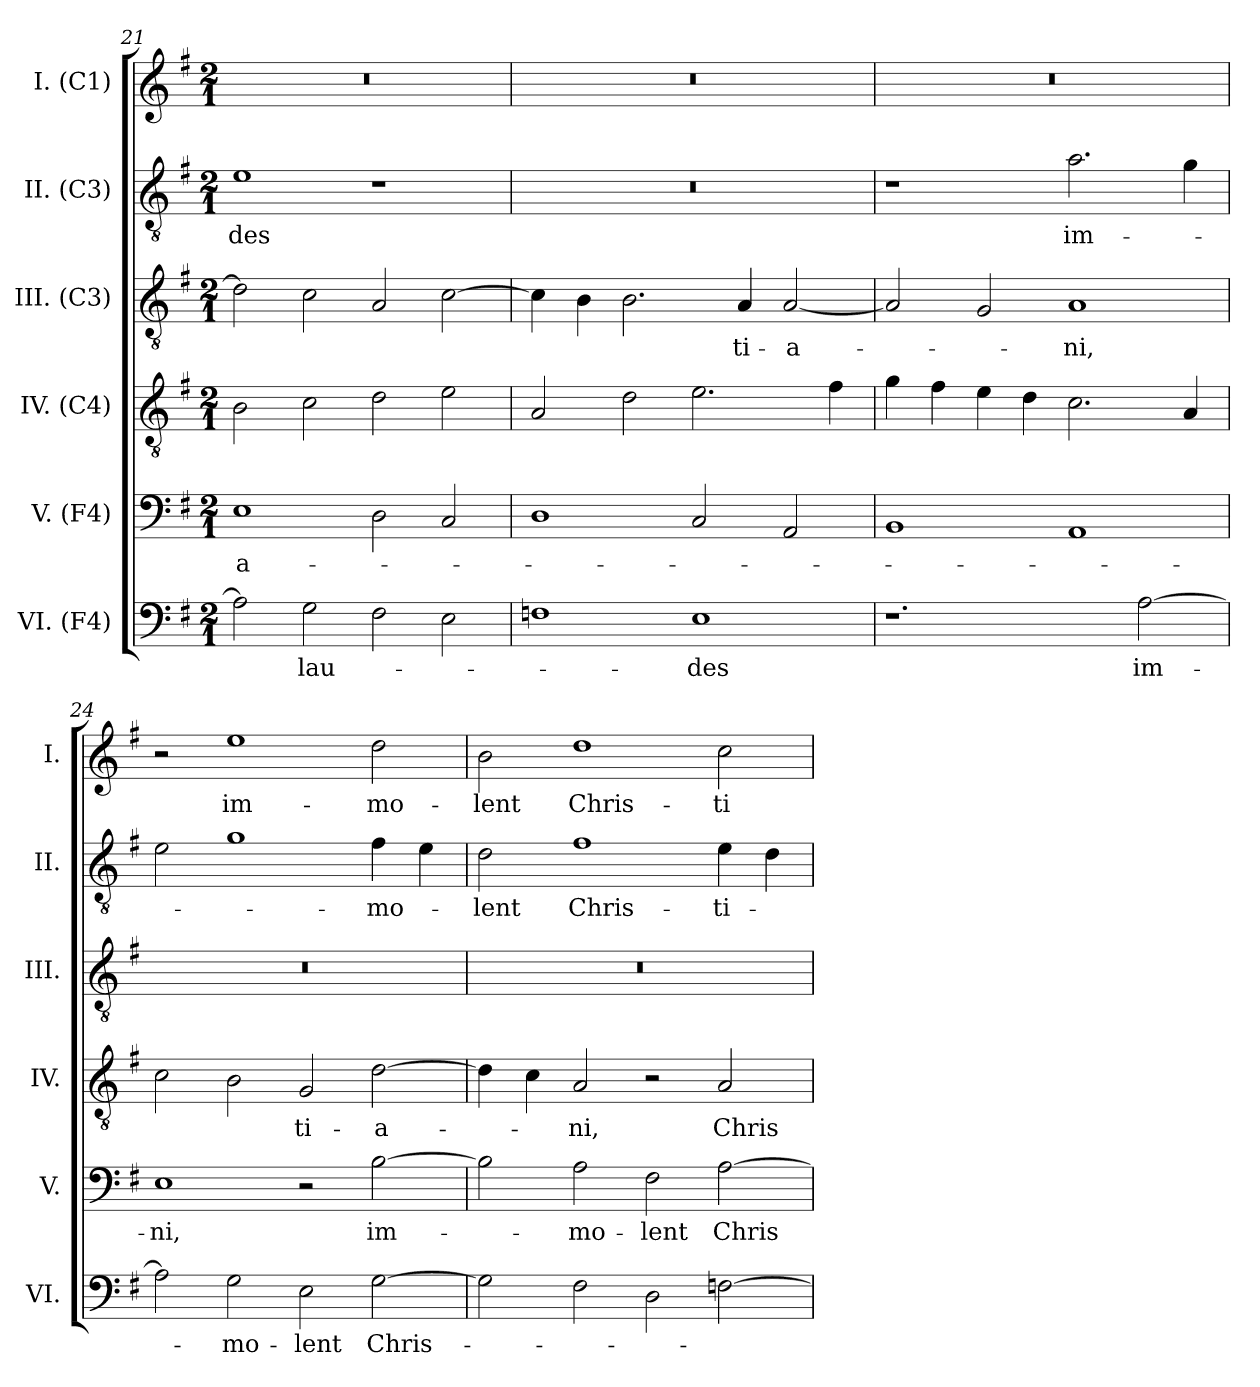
**kern	**text	**kern	**text	**kern	**text	**kern	**text	**kern	**text	**kern	**text
*part6	*part6	*part5	*part5	*part4	*part4	*part3	*part3	*part2	*part2	*part1	*part1
*staff6	*staff6	*staff5	*staff5	*staff4	*staff4	*staff3	*staff3	*staff2	*staff2	*staff1	*staff1
*I"VI. (F4)	*	*I"V. (F4)	*	*I"IV. (C4)	*	*I"III. (C3)	*	*I"II. (C3)	*	*I"I. (C1)	*
*I'VI.	*	*I'V.	*	*I'IV.	*	*I'III.	*	*I'II.	*	*I'I.	*
*clefF4	*	*clefF4	*	*clefGv2	*	*clefGv2	*	*clefGv2	*	*clefG2	*
*	*	*	*	*ITrd7c12	*	*ITrd7c12	*	*ITrd7c12	*	*	*
*k[f#]	*	*k[f#]	*	*k[f#]	*	*k[f#]	*	*k[f#]	*	*k[f#]	*
*G:	*	*G:	*	*G:	*	*G:	*	*G:	*	*G:	*
*M2/1	*	*M2/1	*	*M2/1	*	*M2/1	*	*M2/1	*	*M2/1	*
=21	=21	=21	=21	=21	=21	=21	=21	=21	=21	=21	=21
!	!	!	!LO:LY:b:color=#000000	!	!	!	!	!	!	!	!
!	!	!	!	!	!	!	!	!	!LO:LY:b:color=#000000	!LO:N:vis=1	!
2Ai\]	.	1Ei	-a-	2BBi\	.	2Di\]	.	1Ei	-des	0r	.
!	!LO:LY:b:color=#000000	!	!	!	!	!	!	!	!	!	!
2Gi\	lau-	.	.	2Ci\	.	2Ci\	.	.	.	.	.
2F#i\	.	2Di\	.	2Di\	.	2AAi/	.	1r	.	.	.
2Ei\	.	2Ci/	.	2Ei\	.	[2Ci\	.	.	.	.	.
!!LO:LB:g=z
=22	=22	=22	=22	=22	=22	=22	=22	=22	=22	=22	=22
!	!	!	!	!	!	!	!	!LO:N:vis=1	!	!LO:N:vis=1	!
1Fi	.	1Di	.	2AAi/	.	4Ci\]	.	0r	.	0r	.
.	.	.	.	.	.	4BBi\	.	.	.	.	.
.	.	.	.	2Di\	.	2.BBi\	.	.	.	.	.
!	!LO:LY:b:color=#000000	!	!	!	!	!	!	!	!	!	!
1Ei	-des	2Ci/	.	2.Ei\	.	.	.	.	.	.	.
!	!	!	!	!	!	!	!LO:LY:b:color=#000000	!	!	!	!
.	.	.	.	.	.	4AAi/	-ti-	.	.	.	.
!	!	!	!	!	!	!	!LO:LY:b:color=#000000	!	!	!	!
.	.	2AAi/	.	.	.	[2AAi/	-a-	.	.	.	.
.	.	.	.	4F#i\	.	.	.	.	.	.	.
=23	=23	=23	=23	=23	=23	=23	=23	=23	=23	=23	=23
!	!	!	!	!	!	!	!	!	!	!LO:N:vis=1	!
1.r	.	1BBi	.	4Gi\	.	2AAi/]	.	1r	.	0r	.
.	.	.	.	4F#i\	.	.	.	.	.	.	.
.	.	.	.	4Ei\	.	2GGi/	.	.	.	.	.
.	.	.	.	4Di\	.	.	.	.	.	.	.
!	!	!	!	!	!	!	!LO:LY:b:color=#000000	!	!	!	!
!	!	!	!	!	!	!	!	!	!LO:LY:b:color=#000000	!	!
.	.	1AAi	.	2.Ci\	.	1AAi	-ni,	2.Ai\	im-	.	.
!	!LO:LY:b:color=#000000	!	!	!	!	!	!	!	!	!	!
[2Ai\	im-	.	.	.	.	.	.	.	.	.	.
.	.	.	.	4AAi/	.	.	.	4Gi\	.	.	.
=24	=24	=24	=24	=24	=24	=24	=24	=24	=24	=24	=24
!	!	!	!LO:LY:b:color=#000000	!	!	!LO:N:vis=1	!	!	!	!	!
2Ai\]	.	1Ei	-ni,	2Ci\	.	0r	.	2Ei\	.	2r	.
!	!LO:LY:b:color=#000000	!	!	!	!	!	!	!	!	!	!
!	!	!	!	!	!	!	!	!	!	!	!LO:LY:b:color=#000000
2Gi\	-mo-	.	.	2BBi\	.	.	.	1Gi	.	1eei	im-
!	!LO:LY:b:color=#000000	!	!	!	!	!	!	!	!	!	!
!	!	!	!	!	!LO:LY:b:color=#000000	!	!	!	!	!	!
2Ei\	-lent	2r	.	2GGi/	-ti-	.	.	.	.	.	.
!	!LO:LY:b:color=#000000	!	!	!	!	!	!	!	!	!	!
!	!	!	!LO:LY:b:color=#000000	!	!	!	!	!	!	!	!
!	!	!	!	!	!LO:LY:b:color=#000000	!	!	!	!	!	!
!	!	!	!	!	!	!	!	!	!LO:LY:b:color=#000000	!	!
!	!	!	!	!	!	!	!	!	!	!	!LO:LY:b:color=#000000
[2Gi\	Chris-	[2Bi\	im-	[2Di\	-a-	.	.	4F#i\	-mo-	2ddi\	-mo-
.	.	.	.	.	.	.	.	4Ei\	.	.	.
=25	=25	=25	=25	=25	=25	=25	=25	=25	=25	=25	=25
!	!	!	!	!	!	!LO:N:vis=1	!	!	!	!	!
!	!	!	!	!	!	!	!	!	!LO:LY:b:color=#000000	!	!
!	!	!	!	!	!	!	!	!	!	!	!LO:LY:b:color=#000000
2Gi\]	.	2Bi\]	.	4Di\]	.	0r	.	2Di\	-lent	2bi\	-lent
.	.	.	.	4Ci\	.	.	.	.	.	.	.
!	!	!	!LO:LY:b:color=#000000	!	!	!	!	!	!	!	!
!	!	!	!	!	!LO:LY:b:color=#000000	!	!	!	!	!	!
!	!	!	!	!	!	!	!	!	!LO:LY:b:color=#000000	!	!
!	!	!	!	!	!	!	!	!	!	!	!LO:LY:b:color=#000000
2F#i\	.	2Ai\	-mo-	2AAi/	-ni,	.	.	1F#i	Chris-	1ddi	Chris-
!	!	!	!LO:LY:b:color=#000000	!	!	!	!	!	!	!	!
2Di\	.	2F#i\	-lent	2r	.	.	.	.	.	.	.
!	!	!	!LO:LY:b:color=#000000	!	!	!	!	!	!	!	!
!	!	!	!	!	!LO:LY:b:color=#000000	!	!	!	!	!	!
!	!	!	!	!	!	!	!	!	!LO:LY:b:color=#000000	!	!
!	!	!	!	!	!	!	!	!	!	!	!LO:LY:b:color=#000000
[2Fi\	.	[2Ai\	Chris-	2AAi/	Chris-	.	.	4Ei\	-ti-	2cci\	-ti-
.	.	.	.	.	.	.	.	4Di\	.	.	.
=	=	=	=	=	=	=	=	=	=	=	=
*-	*-	*-	*-	*-	*-	*-	*-	*-	*-	*-	*-
